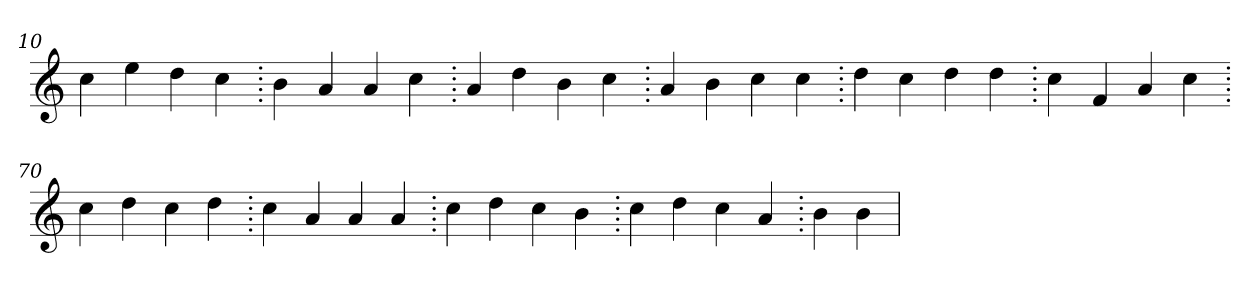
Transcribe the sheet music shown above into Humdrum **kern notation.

**kern
*part1
*staff1
*clefG2
=10.
4cc
4ee
4dd
4cc
=20.
4b
4a
4a
4cc
=30.
4a
4dd
4b
4cc
=40.
4a
4b
4cc
4cc
=50.
4dd
4cc
4dd
4dd
=60.
4cc
4f
4a
4cc
=70.
4cc
4dd
4cc
4dd
=80.
4cc
4a
4a
4a
=90.
4cc
4dd
4cc
4b
=100.
4cc
4dd
4cc
4a
=110.
4b
4b
=
*-
